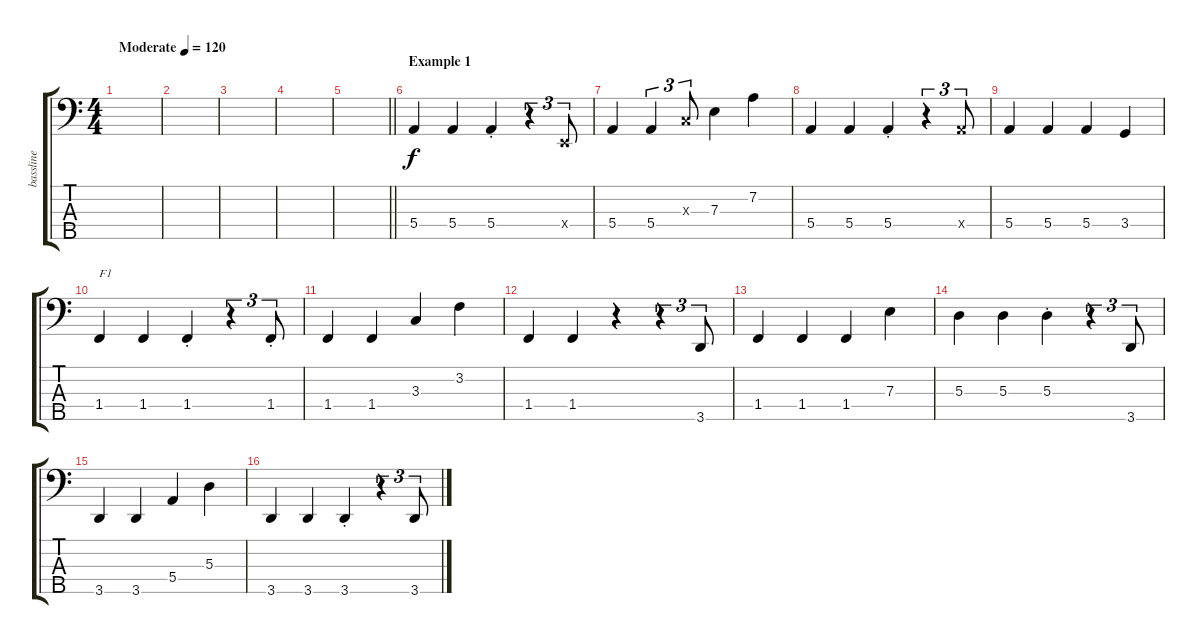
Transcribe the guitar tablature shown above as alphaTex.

\track ("bassline" "bassline") {instrument electricbassfinger}
\staff {score tabs}
\tuning (G2 D2 A1 E1 B0) {hide}
\ts (4 4)
\tempo (120 "Moderate")
\clef f4
\ks c
|
|
|
|
\barLineRight lightlight
|
\section ("" "Example 1")
5.4.4 5.4.4 5.4{st}.4 r.4{tu (3 2)} 0.4{x}.8{tu (3 2)} |
5.4.4 5.4.4{tu (3 2)} 3.3{x}.8{tu (3 2)} 7.3.4 7.2.4 |
5.4.4 5.4.4 5.4{st}.4 r.4{tu (3 2)} 5.4{x}.8{tu (3 2)} |
5.4.4 5.4.4 5.4.4 3.4.4 |
1.4.4{txt "F1"} 1.4.4 1.4{st}.4 r.4{tu (3 2)} 1.4{st}.8{tu (3 2)} |
1.4.4 1.4.4 3.3.4 3.2.4 |
1.4.4 1.4.4 r.4 r.4{tu (3 2)} 3.5.8{tu (3 2)} |
1.4.4 1.4.4 1.4.4 7.3.4 |
5.3.4 5.3.4 5.3{st}.4 r.4{tu (3 2)} 3.5.8{tu (3 2)} |
3.5.4 3.5.4 5.4.4 5.3.4 |
3.5.4 3.5.4 3.5{st}.4 r.4{tu (3 2)} 3.5.8{tu (3 2)}
